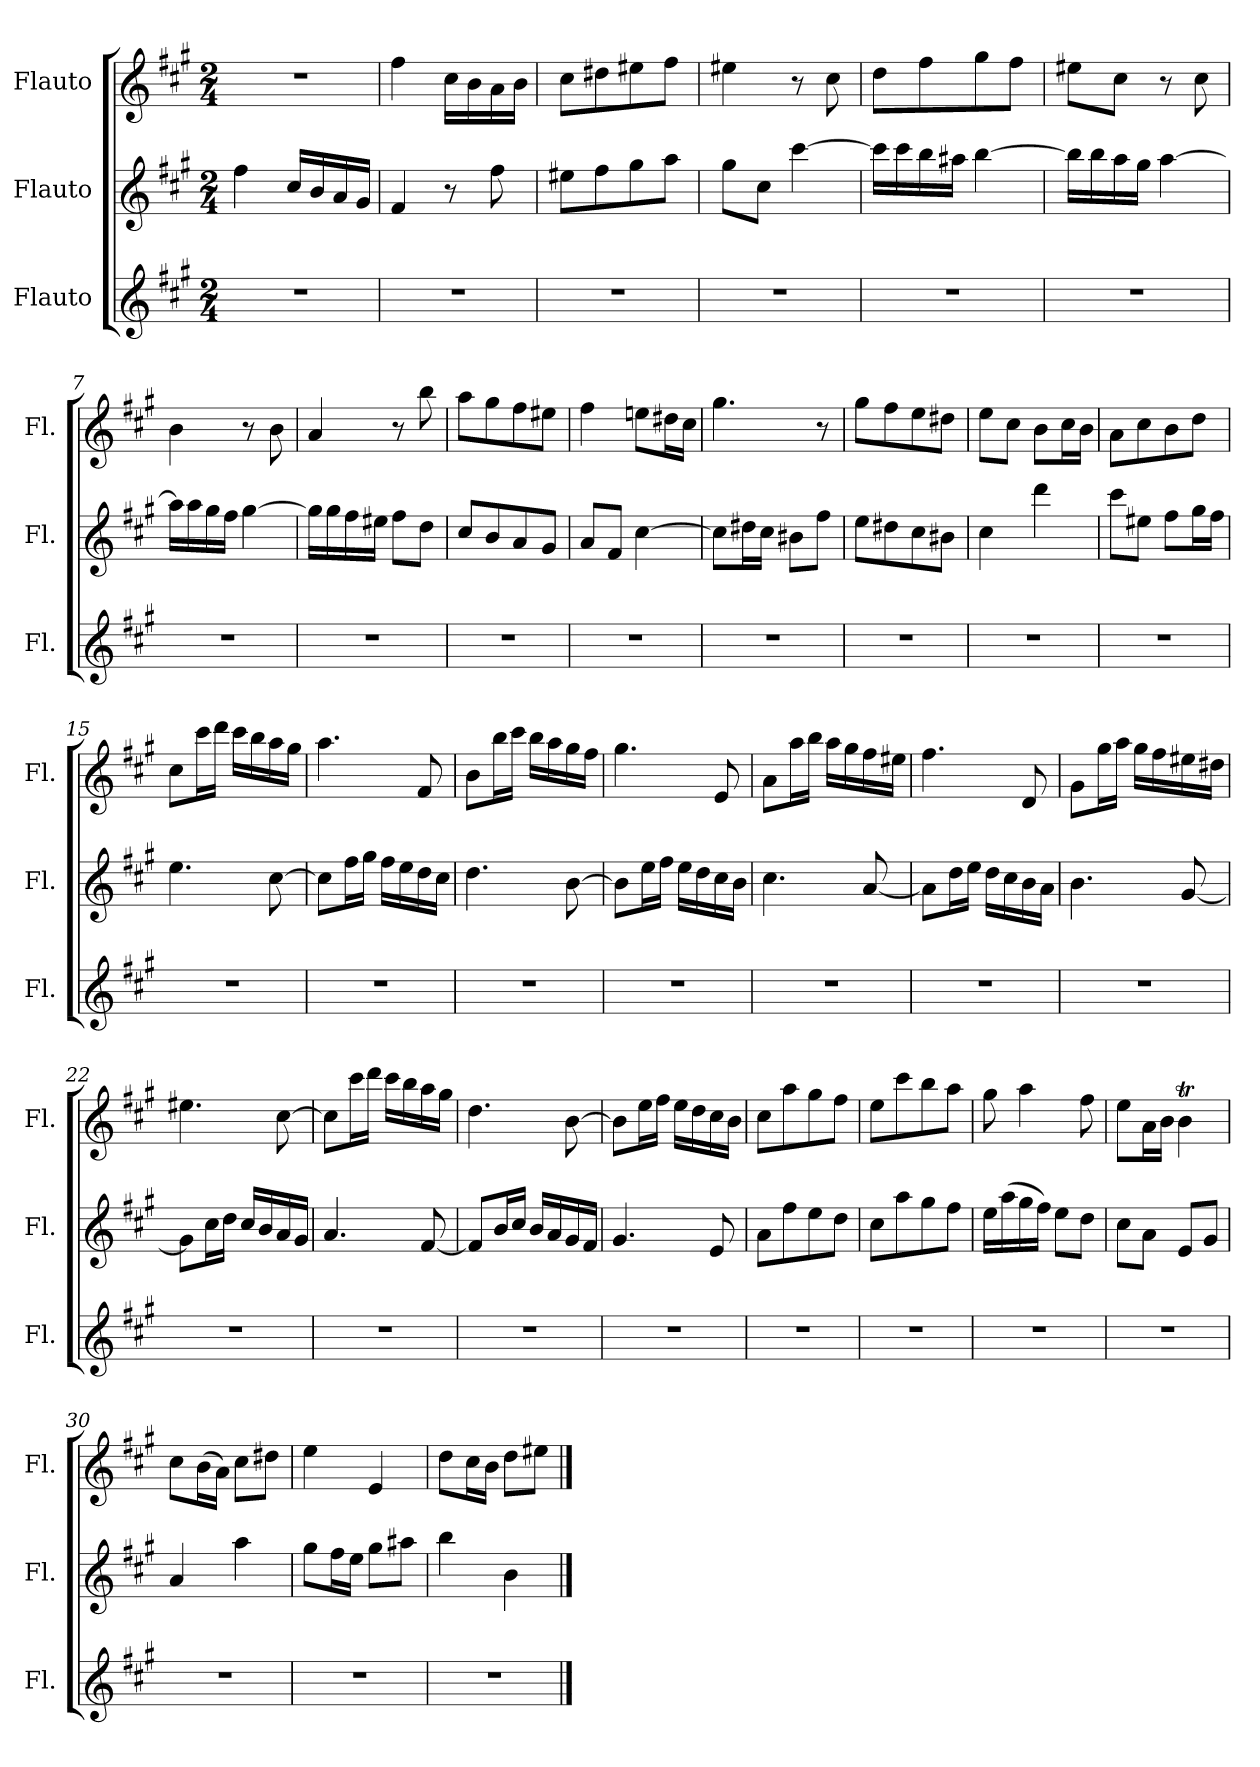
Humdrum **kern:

**kern	**kern	**kern
*part3	*part2	*part1
*staff3	*staff2	*staff1
*I"Flauto	*I"Flauto	*I"Flauto
*I'Fl.	*I'Fl.	*I'Fl.
*clefG2	*clefG2	*clefG2
*k[f#c#g#]	*k[f#c#g#]	*k[f#c#g#]
*M2/4	*M2/4	*M2/4
=1	=1	=1
2r	4ff#\	2r
.	16cc#/LL	.
.	16b/	.
.	16a/	.
.	16g#/JJ	.
=2	=2	=2
2r	4f#/	4ff#\
.	8r	16cc#\LL
.	.	16b\
.	8ff#\	16a\
.	.	16b\JJ
=3	=3	=3
2r	8ee#X\L	8cc#\L
.	8ff#\	8dd#X\
.	8gg#\	8ee#X\
.	8aa\J	8ff#\J
=4	=4	=4
2r	8gg#\L	4ee#X\
.	8cc#\J	.
.	[4ccc#\	8r
.	.	8cc#\
=5	=5	=5
2r	16ccc#\LL]	8dd\L
.	16ccc#\	.
.	16bb\	8ff#\
.	16aa#X\JJ	.
.	[4bb\	8gg#\
.	.	8ff#\J
=6	=6	=6
2r	16bb\LL]	8ee#X\L
.	16bb\	.
.	16aa\	8cc#\J
.	16gg#\JJ	.
.	[4aa\	8r
.	.	8cc#\
!!LO:LB:g=z
=7	=7	=7
2r	16aa\LL]	4b\
.	16aa\	.
.	16gg#\	.
.	16ff#\JJ	.
.	[4gg#\	8r
.	.	8b\
=8	=8	=8
2r	16gg#\LL]	4a/
.	16gg#\	.
.	16ff#\	.
.	16ee#X\JJ	.
.	8ff#\L	8r
.	8dd\J	8bb\
=9	=9	=9
2r	8cc#/L	8aa\L
.	8b/	8gg#\
.	8a/	8ff#\
.	8g#/J	8ee#X\J
=10	=10	=10
2r	8a/L	4ff#\
.	8f#/J	.
.	[4cc#\	8een\L
.	.	16dd#X\L
.	.	16cc#\JJ
=11	=11	=11
2r	8cc#\L]	4.gg#\
.	16dd#X\L	.
.	16cc#\JJ	.
.	8b#X\L	.
.	8ff#\J	8r
=12	=12	=12
2r	8ee\L	8gg#\L
.	8dd#X\	8ff#\
.	8cc#\	8ee\
.	8b#X\J	8dd#X\J
=13	=13	=13
2r	4cc#\	8ee\L
.	.	8cc#\J
.	4ddd\	8b\L
.	.	16cc#\L
.	.	16b\JJ
!!LO:LB:g=z
=14	=14	=14
2r	8ccc#\L	8a\L
.	8ee#X\J	8cc#\
.	8ff#\L	8b\
.	16gg#\L	8dd\J
.	16ff#\JJ	.
=15	=15	=15
2r	4.ee\	8cc#\L
.	.	16ccc#\L
.	.	16ddd\JJ
.	.	16ccc#\LL
.	.	16bb\
.	[8cc#\	16aa\
.	.	16gg#\JJ
=16	=16	=16
2r	8cc#\L]	4.aa\
.	16ff#\L	.
.	16gg#\JJ	.
.	16ff#\LL	.
.	16ee\	.
.	16dd\	8f#/
.	16cc#\JJ	.
=17	=17	=17
2r	4.dd\	8b\L
.	.	16bb\L
.	.	16ccc#\JJ
.	.	16bb\LL
.	.	16aa\
.	[8b\	16gg#\
.	.	16ff#\JJ
=18	=18	=18
2r	8b\L]	4.gg#\
.	16ee\L	.
.	16ff#\JJ	.
.	16ee\LL	.
.	16dd\	.
.	16cc#\	8e/
.	16b\JJ	.
=19	=19	=19
2r	4.cc#\	8a\L
.	.	16aa\L
.	.	16bb\JJ
.	.	16aa\LL
.	.	16gg#\
.	[8a/	16ff#\
.	.	16ee#X\JJ
!!LO:LB:g=z
=20	=20	=20
2r	8a\L]	4.ff#\
.	16dd\L	.
.	16ee\JJ	.
.	16dd\LL	.
.	16cc#\	.
.	16b\	8d/
.	16a\JJ	.
=21	=21	=21
2r	4.b\	8g#\L
.	.	16gg#\L
.	.	16aa\JJ
.	.	16gg#\LL
.	.	16ff#\
.	[8g#/	16ee#X\
.	.	16dd#X\JJ
=22	=22	=22
2r	8g#\L]	4.ee#X\
.	16cc#\L	.
.	16dd\JJ	.
.	16cc#/LL	.
.	16b/	.
.	16a/	[8cc#\
.	16g#/JJ	.
=23	=23	=23
2r	4.a/	8cc#\L]
.	.	16ccc#\L
.	.	16ddd\JJ
.	.	16ccc#\LL
.	.	16bb\
.	[8f#/	16aa\
.	.	16gg#\JJ
=24	=24	=24
2r	8f#/L]	4.dd\
.	16b/L	.
.	16cc#/JJ	.
.	16b/LL	.
.	16a/	.
.	16g#/	[8b\
.	16f#/JJ	.
=25	=25	=25
2r	4.g#/	8b\L]
.	.	16ee\L
.	.	16ff#\JJ
.	.	16ee\LL
.	.	16dd\
.	8e/	16cc#\
.	.	16b\JJ
!!LO:LB:g=z
=26	=26	=26
2r	8a\L	8cc#\L
.	8ff#\	8aa\
.	8ee\	8gg#\
.	8dd\J	8ff#\J
=27	=27	=27
2r	8cc#\L	8ee\L
.	8aa\	8ccc#\
.	8gg#\	8bb\
.	8ff#\J	8aa\J
=28	=28	=28
2r	16ee\LL	8gg#\
.	(16aa\	.
.	16gg#\	4aa\
.	16ff#\JJ)	.
.	8ee\L	.
.	8dd\J	8ff#\
=29	=29	=29
2r	8cc#\L	8ee\L
.	8a\J	16a\L
.	.	16b\JJ
.	8e/L	4bT\
.	8g#/J	.
=30	=30	=30
2r	4a/	8cc#\L
.	.	(16b\L
.	.	16a\JJ)
.	4aa\	8cc#\L
.	.	8dd#X\J
=31	=31	=31
2r	8gg#\L	4ee\
.	16ff#\L	.
.	16ee\JJ	.
.	8gg#\L	4e/
.	8aa#X\J	.
=32	=32	=32
2r	4bb\	8dd\L
.	.	16cc#\L
.	.	16b\JJ
.	4b\	8dd\L
.	.	8ee#X\J
==	==	==
*-	*-	*-
